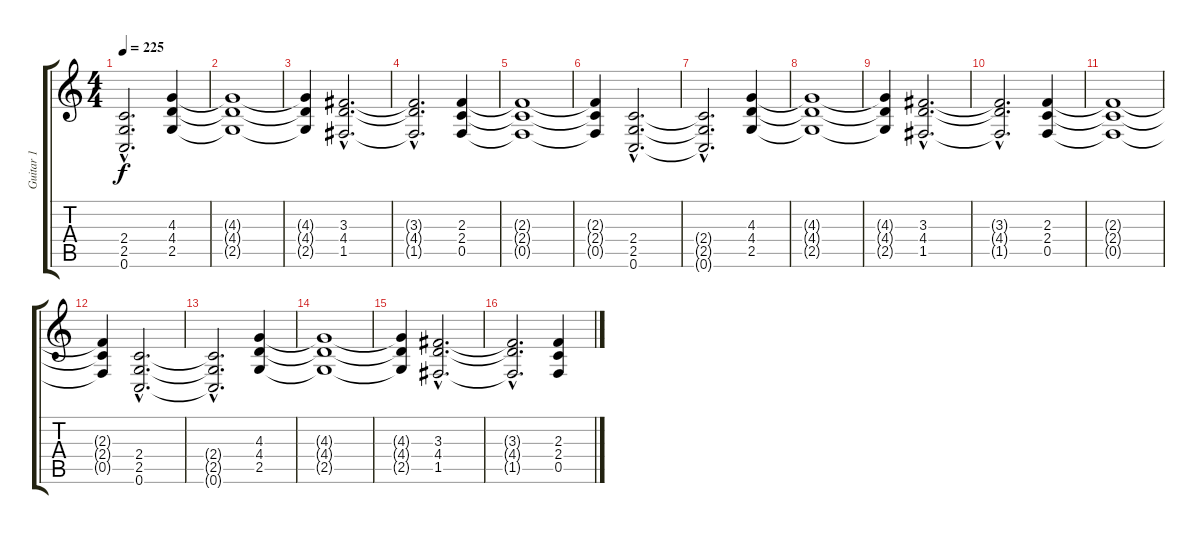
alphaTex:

\track ("Guitar 1" "Guitar 1") {instrument distortionguitar}
\staff {score tabs}
\tuning (C4 G3 Eb3 Bb2 F2 C2) {hide}
\ts (4 4)
\tempo 225
\clef g2
\ks c
(2.4{hac t} 2.5{hac t} 0.6{hac t}).2{d dy f} (4.3 4.4 2.5).4 |
(4.3{t} 4.4{t} 2.5{t}).1 |
(4.3{t} 4.4{t} 2.5{t}).4 (3.3{hac} 4.4{hac} 1.5{hac}).2{d} |
(3.3{hac t} 4.4{hac t} 1.5{hac t}).2{d} (2.3 2.4 0.5).4 |
(2.3{t} 2.4{t} 0.5{t}).1 |
(2.3{t} 2.4{t} 0.5{t}).4 (2.4{hac} 2.5{hac} 0.6{hac}).2{d} |
(2.4{hac t} 2.5{hac t} 0.6{hac t}).2{d} (4.3 4.4 2.5).4 |
(4.3{t} 4.4{t} 2.5{t}).1 |
(4.3{t} 4.4{t} 2.5{t}).4 (3.3{hac} 4.4{hac} 1.5{hac}).2{d} |
(3.3{hac t} 4.4{hac t} 1.5{hac t}).2{d} (2.3 2.4 0.5).4 |
(2.3{t} 2.4{t} 0.5{t}).1 |
(2.3{t} 2.4{t} 0.5{t}).4 (2.4{hac} 2.5{hac} 0.6{hac}).2{d} |
(2.4{hac t} 2.5{hac t} 0.6{hac t}).2{d} (4.3 4.4 2.5).4 |
(4.3{t} 4.4{t} 2.5{t}).1 |
(4.3{t} 4.4{t} 2.5{t}).4 (3.3{hac} 4.4{hac} 1.5{hac}).2{d} |
(3.3{hac t} 4.4{hac t} 1.5{hac t}).2{d} (2.3 2.4 0.5).4
